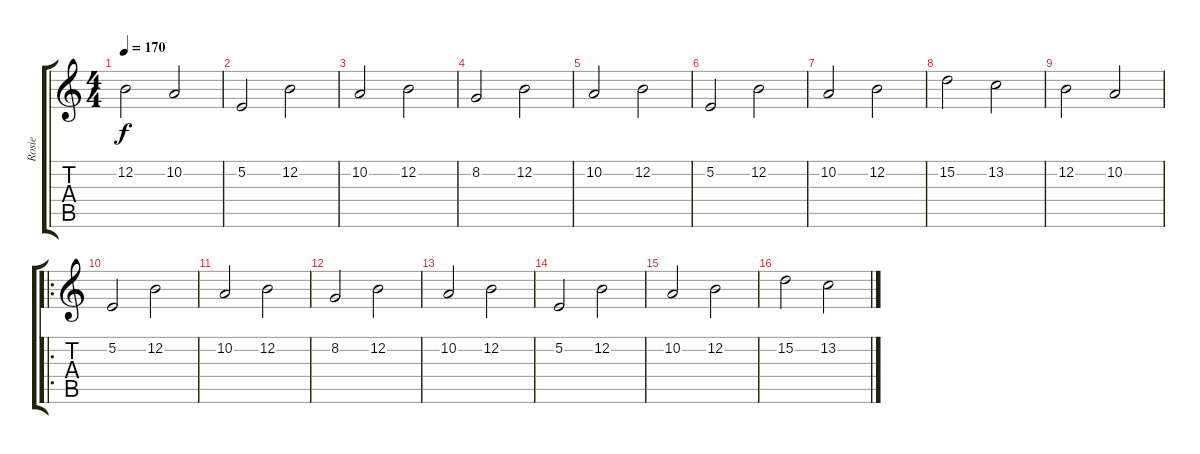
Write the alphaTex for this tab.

\track ("Rosie" "Rosie") {instrument choiraahs}
\staff {score tabs}
\tuning (E4 B3 G3 D3 A2 D2) {hide}
\ts (4 4)
\tempo 170
\clef g2
\ks c
12.2.2{dy f} 10.2.2 |
5.2.2 12.2.2 |
10.2.2 12.2.2 |
8.2.2 12.2.2 |
10.2.2 12.2.2 |
5.2.2 12.2.2 |
10.2.2 12.2.2 |
15.2.2 13.2.2 |
12.2.2 10.2.2 |
\ro
5.2.2 12.2.2 |
10.2.2 12.2.2 |
8.2.2 12.2.2 |
10.2.2 12.2.2 |
5.2.2 12.2.2 |
10.2.2 12.2.2 |
15.2.2 13.2.2
